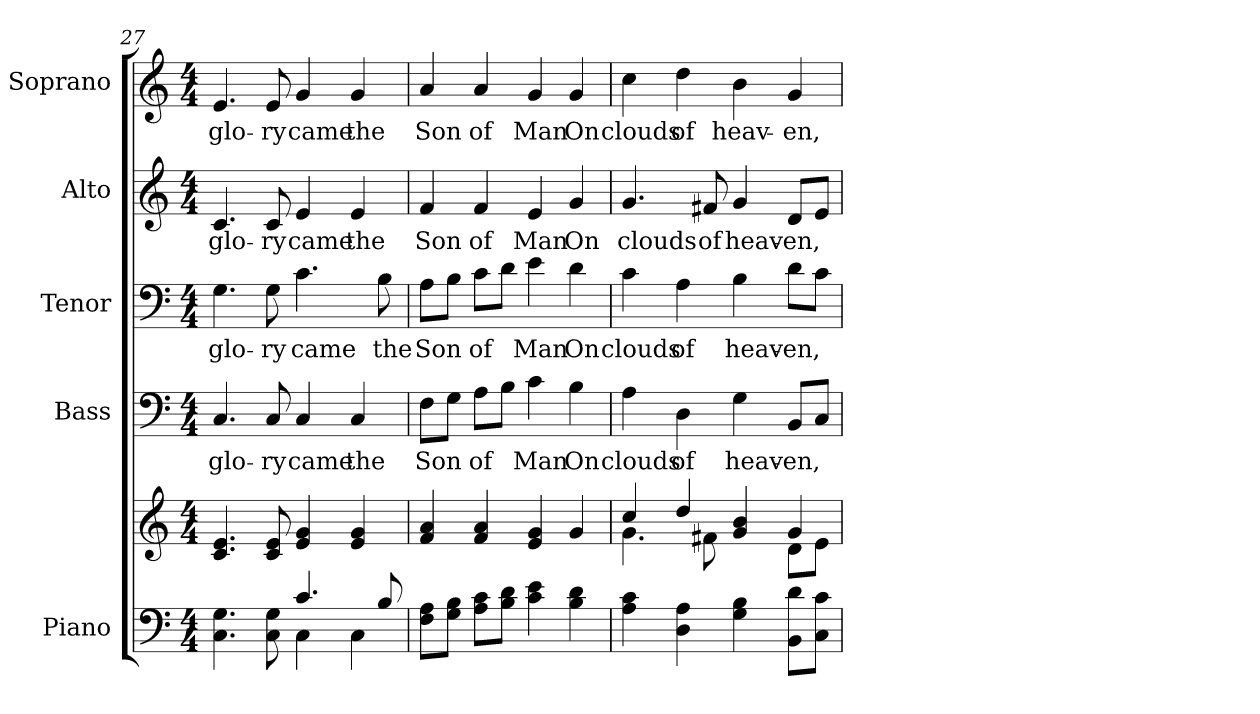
**kern	**kern	**kern	**text	**kern	**text	**kern	**text	**kern	**text
*part5	*part5	*part4	*part4	*part3	*part3	*part2	*part2	*part1	*part1
*staff6	*staff5	*staff4	*staff4	*staff3	*staff3	*staff2	*staff2	*staff1	*staff1
*I"Piano	*	*I"Bass	*	*I"Tenor	*	*I"Alto	*	*I"Soprano	*
*I'Pno.	*	*I'B.	*	*I'T.	*	*I'A.	*	*I'S.	*
*clefF4	*clefG2	*clefF4	*	*clefF4	*	*clefG2	*	*clefG2	*
*k[]	*k[]	*k[]	*	*k[]	*	*k[]	*	*k[]	*
*C:	*C:	*C:	*	*C:	*	*C:	*	*C:	*
*M4/4	*M4/4	*M4/4	*	*M4/4	*	*M4/4	*	*M4/4	*
=27	=27	=27	=27	=27	=27	=27	=27	=27	=27
*^	*	*	*	*	*	*	*	*	*
!	!	!	!	!LO:LY:b:color=#000000	!	!	!	!	!	!
!	!	!	!	!	!	!LO:LY:b:color=#000000	!	!	!	!
!	!	!	!	!	!	!	!	!LO:LY:b:color=#000000	!	!
!	!	!	!	!	!	!	!	!	!	!LO:LY:b:color=#000000
4.Ci\ 4.Gi	2ryy	4.ci/ 4.ei	4.Ci/	glo-	4.Gi\	glo-	4.ci/	glo-	4.ei/	glo-
!	!	!	!	!LO:LY:b:color=#000000	!	!	!	!	!	!
!	!	!	!	!	!	!LO:LY:b:color=#000000	!	!	!	!
!	!	!	!	!	!	!	!	!LO:LY:b:color=#000000	!	!
!	!	!	!	!	!	!	!	!	!	!LO:LY:b:color=#000000
8Ci\ 8Gi	.	8ci/ 8ei	8Ci/	-ry	8Gi\	-ry	8ci/	-ry	8ei/	-ry
!	!	!	!	!LO:LY:b:color=#000000	!	!	!	!	!	!
!	!	!	!	!	!	!LO:LY:b:color=#000000	!	!	!	!
!	!	!	!	!	!	!	!	!LO:LY:b:color=#000000	!	!
!	!	!	!	!	!	!	!	!	!	!LO:LY:b:color=#000000
4.ci/	4Ci\	4ei/ 4gi	4Ci/	came	4.ci\	came	4ei/	came	4gi/	came
!	!	!	!	!LO:LY:b:color=#000000	!	!	!	!	!	!
!	!	!	!	!	!	!	!	!LO:LY:b:color=#000000	!	!
!	!	!	!	!	!	!	!	!	!	!LO:LY:b:color=#000000
.	4Ci\	4ei/ 4gi	4Ci/	the	.	.	4ei/	the	4gi/	the
!	!	!	!	!	!	!LO:LY:b:color=#000000	!	!	!	!
8Bi/	.	.	.	.	8Bi\	the	.	.	.	.
*v	*v	*	*	*	*	*	*	*	*	*
=28	=28	=28	=28	=28	=28	=28	=28	=28	=28
!	!	!	!LO:LY:b:color=#000000	!	!	!	!	!	!
!	!	!	!	!	!LO:LY:b:color=#000000	!	!	!	!
!	!	!	!	!	!	!	!LO:LY:b:color=#000000	!	!
!	!	!	!	!	!	!	!	!	!LO:LY:b:color=#000000
8Fi\ 8AiL	4fi/ 4ai	8Fi\L	Son	8Ai\L	Son	4fi/	Son	4ai/	Son
8Gi\ 8BiJ	.	8Gi\J	.	8Bi\J	.	.	.	.	.
!	!	!	!LO:LY:b:color=#000000	!	!	!	!	!	!
!	!	!	!	!	!LO:LY:b:color=#000000	!	!	!	!
!	!	!	!	!	!	!	!LO:LY:b:color=#000000	!	!
!	!	!	!	!	!	!	!	!	!LO:LY:b:color=#000000
8Ai\ 8ciL	4fi/ 4ai	8Ai\L	of	8ci\L	of	4fi/	of	4ai/	of
8Bi\ 8diJ	.	8Bi\J	.	8di\J	.	.	.	.	.
!	!	!	!LO:LY:b:color=#000000	!	!	!	!	!	!
!	!	!	!	!	!LO:LY:b:color=#000000	!	!	!	!
!	!	!	!	!	!	!	!LO:LY:b:color=#000000	!	!
!	!	!	!	!	!	!	!	!	!LO:LY:b:color=#000000
4ci\ 4ei	4ei/ 4gi	4ci\	Man	4ei\	Man	4ei/	Man	4gi/	Man
!	!	!	!LO:LY:b:color=#000000	!	!	!	!	!	!
!	!	!	!	!	!LO:LY:b:color=#000000	!	!	!	!
!	!	!	!	!	!	!	!LO:LY:b:color=#000000	!	!
!	!	!	!	!	!	!	!	!	!LO:LY:b:color=#000000
4Bi\ 4di	4gi/	4Bi\	On	4di\	On	4gi/	On	4gi/	On
!!LO:PB:g=z
=29	=29	=29	=29	=29	=29	=29	=29	=29	=29
*	*^	*	*	*	*	*	*	*	*
!	!	!	!	!LO:LY:b:color=#000000	!	!	!	!	!	!
!	!	!	!	!	!	!LO:LY:b:color=#000000	!	!	!	!
!	!	!	!	!	!	!	!	!LO:LY:b:color=#000000	!	!
!	!	!	!	!	!	!	!	!	!	!LO:LY:b:color=#000000
4Ai\ 4ci	4cci/	4.gi\	4Ai\	clouds	4ci\	clouds	4.gi/	clouds	4cci\	clouds
!	!	!	!	!LO:LY:b:color=#000000	!	!	!	!	!	!
!	!	!	!	!	!	!LO:LY:b:color=#000000	!	!	!	!
!	!	!	!	!	!	!	!	!	!	!LO:LY:b:color=#000000
4Di\ 4Ai	4ddi/	.	4Di\	of	4Ai\	of	.	.	4ddi\	of
!	!	!	!	!	!	!	!	!LO:LY:b:color=#000000	!	!
.	.	8f#Xi\	.	.	.	.	8f#Xi/	of	.	.
!	!	!	!	!LO:LY:b:color=#000000	!	!	!	!	!	!
!	!	!	!	!	!	!LO:LY:b:color=#000000	!	!	!	!
!	!	!	!	!	!	!	!	!LO:LY:b:color=#000000	!	!
!	!	!	!	!	!	!	!	!	!	!LO:LY:b:color=#000000
4Gi\ 4Bi	4gi/ 4bi	4ryy	4Gi\	heav-	4Bi\	heav-	4gi/	heav-	4bi\	heav-
!	!	!	!	!LO:LY:b:color=#000000	!	!	!	!	!	!
!	!	!	!	!	!	!LO:LY:b:color=#000000	!	!	!	!
!	!	!	!	!	!	!	!	!LO:LY:b:color=#000000	!	!
!	!	!	!	!	!	!	!	!	!	!LO:LY:b:color=#000000
8BBi\ 8diL	4gi/	8di\L	8BBi/L	-en,	8di\L	-en,	8di/L	-en,	4gi/	-en,
8Ci\ 8ciJ	.	8ei\J	8Ci/J	.	8ci\J	.	8ei/J	.	.	.
*	*v	*v	*	*	*	*	*	*	*	*
=	=	=	=	=	=	=	=	=	=
*-	*-	*-	*-	*-	*-	*-	*-	*-	*-
